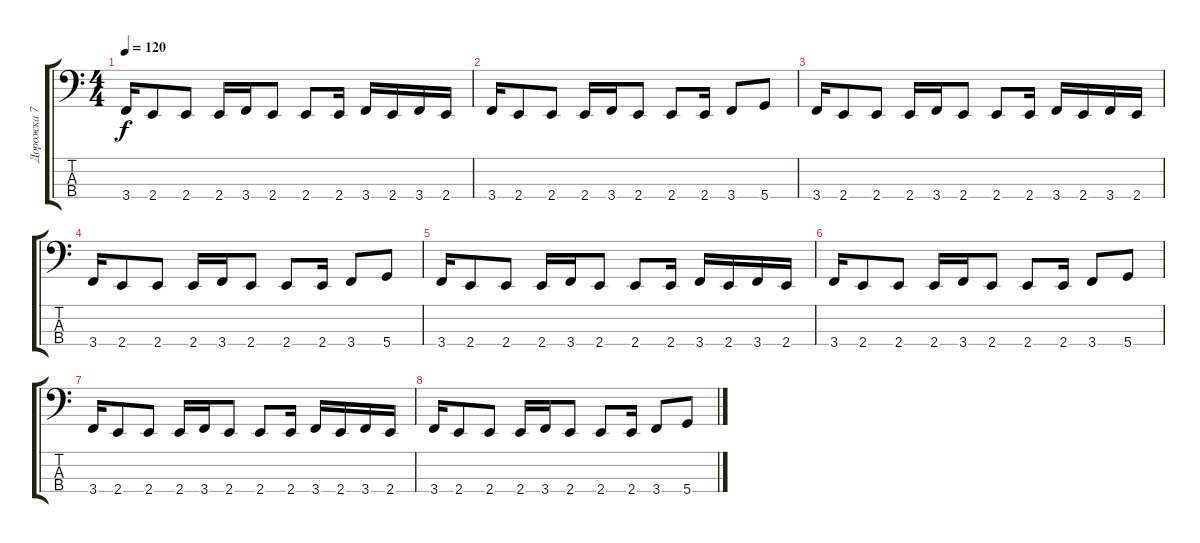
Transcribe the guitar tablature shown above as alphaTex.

\track ("Дорожка 7" "Дорожка 7") {instrument electricbassfinger}
\staff {score tabs}
\tuning (G2 D2 A1 D1) {hide}
\ts (4 4)
\tempo 120
\clef f4
\ks c
3.4.16{dy f} 2.4.8 2.4.8 2.4.16 3.4.16 2.4.8 2.4.8 2.4.16 3.4.16 2.4.16 3.4.16 2.4.16 |
3.4.16 2.4.8 2.4.8 2.4.16 3.4.16 2.4.8 2.4.8 2.4.16 3.4.8 5.4.8 |
3.4.16 2.4.8 2.4.8 2.4.16 3.4.16 2.4.8 2.4.8 2.4.16 3.4.16 2.4.16 3.4.16 2.4.16 |
3.4.16 2.4.8 2.4.8 2.4.16 3.4.16 2.4.8 2.4.8 2.4.16 3.4.8 5.4.8 |
3.4.16 2.4.8 2.4.8 2.4.16 3.4.16 2.4.8 2.4.8 2.4.16 3.4.16 2.4.16 3.4.16 2.4.16 |
3.4.16 2.4.8 2.4.8 2.4.16 3.4.16 2.4.8 2.4.8 2.4.16 3.4.8 5.4.8 |
3.4.16 2.4.8 2.4.8 2.4.16 3.4.16 2.4.8 2.4.8 2.4.16 3.4.16 2.4.16 3.4.16 2.4.16 |
3.4.16 2.4.8 2.4.8 2.4.16 3.4.16 2.4.8 2.4.8 2.4.16 3.4.8 5.4.8
